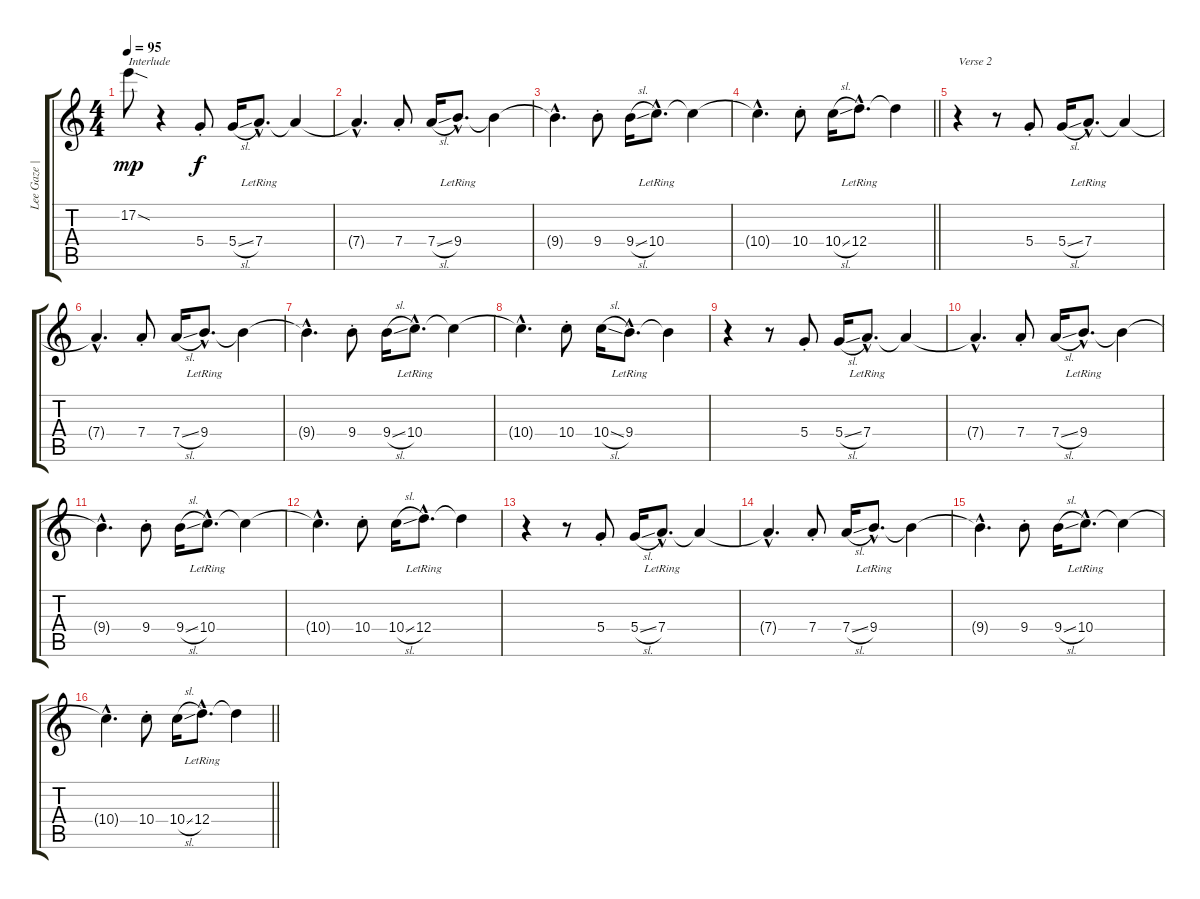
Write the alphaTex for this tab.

\track ("Lee Gaze | Lead" "Lee Gaze |") {instrument electricguitarjazz}
\staff {score tabs}
\tuning (E4 B3 G3 D3 A2 D2) {hide}
\ts (4 4)
\tempo 95
\clef g2
\ks c
17.2{sod}.8{txt "Interlude" dy mp} r.4{instrument electricguitarjazz} 5.4{st}.8{dy f} 5.4{sl}.16 7.4{hac lr}.8{d} 7.4{t}.4 |
7.4{hac t}.4{d} 7.4{st}.8 7.4{sl}.16 9.4{hac lr}.8{d} 9.4{t}.4 |
9.4{hac t}.4{d} 9.4{st}.8 9.4{sl}.16 10.4{hac lr}.8{d} 10.4{t}.4 |
\barLineRight lightlight
10.4{hac t}.4{d} 10.4{st}.8 10.4{sl}.16 12.4{hac lr}.8{d} 12.4{t}.4 |
r.4{txt "Verse 2"} r.8 5.4{st}.8 5.4{sl}.16 7.4{hac lr}.8{d} 7.4{t}.4 |
7.4{hac t}.4{d} 7.4{st}.8 7.4{sl}.16 9.4{hac lr}.8{d} 9.4{t}.4 |
9.4{hac t}.4{d} 9.4{st}.8 9.4{sl}.16 10.4{hac lr}.8{d} 10.4{t}.4 |
10.4{hac t}.4{d} 10.4{st}.8 10.4{sl}.16 9.4{hac lr}.8{d} 9.4{t}.4 |
r.4 r.8 5.4{st}.8 5.4{sl}.16 7.4{hac lr}.8{d} 7.4{t}.4 |
7.4{hac t}.4{d} 7.4{st}.8 7.4{sl}.16 9.4{hac lr}.8{d} 9.4{t}.4 |
9.4{hac t}.4{d} 9.4{st}.8 9.4{sl}.16 10.4{hac lr}.8{d} 10.4{t}.4 |
10.4{hac t}.4{d} 10.4{st}.8 10.4{sl}.16 12.4{hac lr}.8{d} 12.4{t}.4 |
r.4 r.8 5.4{st}.8 5.4{sl}.16 7.4{hac lr}.8{d} 7.4{t}.4 |
7.4{hac t}.4{d} 7.4{st}.8 7.4{sl}.16 9.4{hac lr}.8{d} 9.4{t}.4 |
9.4{hac t}.4{d} 9.4{st}.8 9.4{sl}.16 10.4{hac lr}.8{d} 10.4{t}.4 |
\barLineRight lightlight
10.4{hac t}.4{d} 10.4{st}.8 10.4{sl}.16 12.4{hac lr}.8{d} 12.4{t}.4
